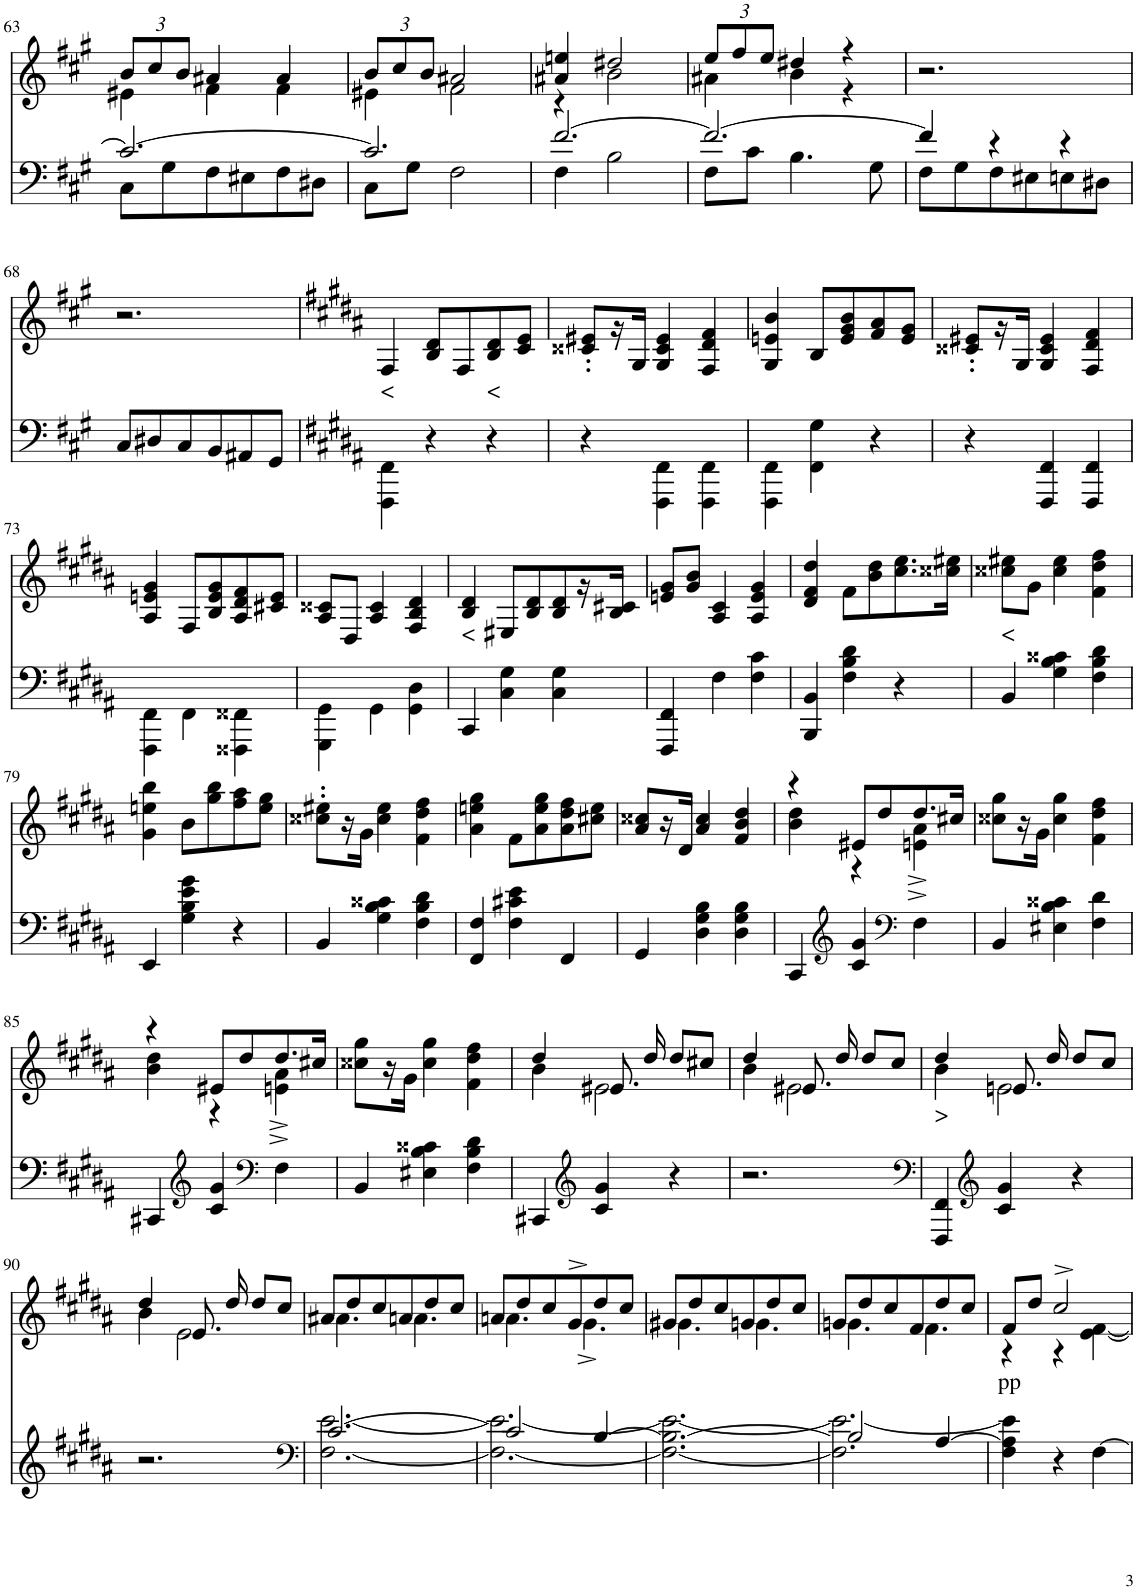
**kern	**kern	**text
*part2	*part1	*part1
*staff2	*staff1	*staff1
*I"Piano	*I"Piano	*
*I'Pno	*I'Pno	*
!!LO:PB:g=z
*clefF4	*clefG2	*
*k[f#c#g#]	*k[f#c#g#]	*
*M3/4	*M3/4	*
=63	=63	=63
*^	*	*
*	*	*Xbrackettup	*
*	*	*^	*
2.c#/_	8C#\L	12b/L	4e#X\	.
.	.	12cc#/	.	.
.	8G#\	.	.	.
.	.	12b/J	.	.
.	8F#\	4a#X/	4f#\	.
.	8E#X\	.	.	.
.	8F#\	4a#/	4f#\	.
.	8D#X\J	.	.	.
=64	=64	=64	=64	=64
2.c#/]	8C#\L	12b/L	4e#X\	.
.	.	12cc#/	.	.
.	8G#\J	.	.	.
.	.	12b/J	.	.
.	2F#\	2a#X/	2f#\	.
=65	=65	=65	=65	=65
[2.f#/	4F#\	4a#X/ 4een/	4r	.
.	2B\	2dd#X/	2b\	.
=66	=66	=66	=66	=66
2.f#/_	8F#\L	12ee/L	4a#X\	.
.	.	12ff#/	.	.
.	8c#\J	.	.	.
.	.	12ee/J	.	.
.	4.B\	4dd#X/	4b\	.
.	.	4r	4r	.
.	8G#\	.	.	.
*	*	*v	*v	*
=67	=67	=67	=67
4f#/]	8F#\L	2.r	.
.	8G#\	.	.
4r	8F#\	.	.
.	8E#X\	.	.
4r	8En\	.	.
.	8D#X\J	.	.
*v	*v	*	*
!!LO:LB:g=z
=68	=68	=68
8C#/L	2.r	.
8D#X/	.	.
8C#/	.	.
8BB/	.	.
8AA#X/	.	.
8GG#/J	.	.
=69	=69	=69
*k[f#c#g#d#a#]	*k[f#c#g#d#a#]	*
!	!	!LO:LY:b
4FFF#\ 4FF#\	4F#/	<
4r	8B/ 8d#/L	.
.	8F#/	.
!	!	!LO:LY:b
4r	8B/ 8d#/	<
.	8c#/ 8e/J	.
=70	=70	=70
4r	8c##X/' 8e#X/'L	.
.	16r	.
.	16G#/JJ	.
4FFF#\ 4FF#\	4G#/ 4c##/ 4e#/	.
4FFF#\ 4FF#\	4F#/ 4d#/ 4f#/	.
=71	=71	=71
4FFF#\ 4FF#\	4G#/ 4en/ 4b/	.
4FF#\ 4G#\	8B/L	.
.	8e/ 8g#/ 8b/	.
4r	8f#/ 8a#/	.
.	8e/ 8g#/J	.
=72	=72	=72
4r	8c##X/' 8e#X/'L	.
.	16r	.
.	16G#/JJ	.
4FFF#/ 4FF#/	4G#/ 4c##/ 4e#/	.
4FFF#/ 4FF#/	4F#/ 4d#/ 4f#/	.
!!LO:LB:g=z
=73	=73	=73
4FFF#\ 4FF#\	4A#/ 4en/ 4g#/	.
4FF#\	8F#/L	.
.	8B/ 8e/ 8g#/	.
4FFF##X\ 4FF##X\	8A#/ 8d#/ 8f#/	.
.	8c#X/ 8e/J	.
=74	=74	=74
4GGG#\ 4GG#\	8A#/ 8c##X/L	.
.	8D#/J	.
4GG#\	4A#/ 4c##/	.
4GG#\ 4D#\	4F#/ 4B/ 4d#/	.
=75	=75	=75
!	!	!LO:LY:b
4CC#/	4B/ 4d#/	<
4C#\ 4G#\	8E#X/L	.
.	8B/ 8d#/	.
4C#\ 4G#\	8B/ 8d#/	.
.	16r	.
.	16B/ 16c#X/JJ	.
=76	=76	=76
4FFF#/ 4FF#/	8en/ 8g#/L	.
.	8g#/ 8b/J	.
4F#\	4A#/ 4c#/	.
4F#\ 4c#\	4A#/ 4e/ 4g#/	.
=77	=77	=77
4BBB/ 4BB/	4d#/ 4f#/ 4dd#/	.
4F#\ 4B\ 4d#\	8f#\L	.
.	8b\ 8dd#\	.
4r	8.cc#\ 8.ee\	.
.	16cc##X\ 16ee#X\Jk	.
=78	=78	=78
!	!	!LO:LY:b
4BB/	8cc##X\ 8ee#X\L	<
.	8g#\J	.
4G#\ 4B\ 4c##X\	4cc##\ 4ee#\	.
4F#\ 4B\ 4d#\	4f#\ 4dd#\ 4ff#\	.
!!LO:LB:g=z
=79	=79	=79
4EE/	4g#\ 4een\ 4bb\	.
4G#\ 4B\ 4e\ 4g#\	8b\L	.
.	8gg#\ 8bb\	.
4r	8ff#\ 8aa#\	.
.	8ee\ 8gg#\J	.
=80	=80	=80
4BB/	8cc##X\' 8ee#X\'L	.
.	16r	.
.	16g#\JJ	.
4G#\ 4B\ 4c##X\	4cc##\ 4ee#\	.
4F#\ 4B\ 4d#\	4f#\ 4dd#\ 4ff#\	.
=81	=81	=81
4FF#/ 4F#/	4a#\ 4een\ 4gg#\	.
4F#\ 4c#X\ 4e\	8f#\L	.
.	8a#\ 8ee\ 8gg#\	.
4FF#/	8a#\ 8dd#\ 8ff#\	.
.	8cc#X\ 8ee\J	.
=82	=82	=82
4GG#/	8a#/ 8cc##X/L	.
.	16r	.
.	16d#/JJ	.
4D#\ 4G#\ 4B\	4a#/ 4cc##/	.
4D#\ 4G#\ 4B\	4f#/ 4b/ 4dd#/	.
=83	=83	=83
*	*^	*
4CC#/	4r	4b\ 4dd#\	.
*clefG2	*	*	*
4c#/ 4g#/	8e#X/L	4r	.
.	8dd#/	.	.
*clefF4	*	*	*
4F#\	8.dd#/	4en\^ 4a#\^	.
.	16cc#X/Jk	.	.
*	*v	*v	*
=84	=84	=84
4BB/	8cc##X\ 8gg#\L	.
.	16r	.
.	16g#\JJ	.
4E#X\ 4B\ 4c##X\	4cc##\ 4gg#\	.
4F#\ 4d#\	4f#\ 4dd#\ 4ff#\	.
!!LO:LB:g=z
=85	=85	=85
*	*^	*
4CC#X/	4r	4b\ 4dd#\	.
*clefG2	*	*	*
4c#/ 4g#/	8e#X/L	4r	.
.	8dd#/	.	.
*clefF4	*	*	*
4F#\	8.dd#/	4en\^ 4a#\^	.
.	16cc#X/Jk	.	.
*	*v	*v	*
=86	=86	=86
4BB/	8cc##X\ 8gg#\L	.
.	16r	.
.	16g#\JJ	.
4E#X\ 4B\ 4c##X\	4cc##\ 4gg#\	.
4F#\ 4B\ 4d#\	4f#\ 4dd#\ 4ff#\	.
=87	=87	=87
*	*^	*
4CC#X/	4dd#/	4b\	.
*clefG2	*	*	*
4c#/ 4g#/	8.e#X/	2e#\	.
.	16dd#/	.	.
4r	8dd#/L	.	.
.	8cc#X/J	.	.
=88	=88	=88	=88
2.r	4dd#/	4b\	.
.	8.e#X/	2e#\	.
.	16dd#/	.	.
.	8dd#/L	.	.
.	8cc#/J	.	.
=89	=89	=89	=89
*clefF4	*	*	*
!	!	!	!LO:LY:b
4FFF#/ 4FF#/	4dd#/	4b\	>
*clefG2	*	*	*
4c#/ 4g#/	8.en/	2e\	.
.	16dd#/	.	.
4r	8dd#/L	.	.
.	8cc#/J	.	.
!!LO:LB:g=z	!!
=90	=90	=90	=90
2.r	4dd#/	4b\	.
.	8.e/	2e\	.
.	16dd#/	.	.
.	8dd#/L	.	.
.	8cc#/J	.	.
=91	=91	=91	=91
*clefF4	*	*	*
*^	*	*	*
[2.c#/	[2.F#\ [2.e\	8a#/L	4.a#X\	.
.	.	8dd#/	.	.
.	.	8cc#/	.	.
.	.	8an/	4.a\	.
.	.	8dd#/	.	.
.	.	8cc#/J	.	.
=92	=92	=92	=92	=92
2c#/]	2.F#\_ 2.e\_	8an/L	4.a\	.
.	.	8dd#/	.	.
.	.	8cc#/	.	.
.	.	8g#^/	4.g#^\	.
[4B/	.	8dd#/	.	.
.	.	8cc#/J	.	.
*v	*v	*	*	*
=93	=93	=93	=93
2.F#\_ 2.B\_ 2.e\_	8g#/L	4.g#X\	.
.	8dd#/	.	.
.	8cc#/	.	.
.	8gn/	4.g\	.
.	8dd#/	.	.
.	8cc#/J	.	.
=94	=94	=94	=94
*^	*	*	*
2.F#\] 2.e\_	2B/]	8gn/L	4.g\	.
.	.	8dd#/	.	.
.	.	8cc#/	.	.
.	.	8f#/	4.f#\	.
.	[4A#/	8dd#/	.	.
.	.	8cc#/J	.	.
*v	*v	*	*	*
=95	=95	=95	=95
!	!	!	!LO:LY:b
4F#\ 4A#\] 4e\]	8f#/L	4r	pp
.	8dd#/J	.	.
4r	2cc#^/	4r	.
[4F#\	.	[4e\ [4f#\	.
*	*v	*v	*
=	=	=
*-	*-	*-
